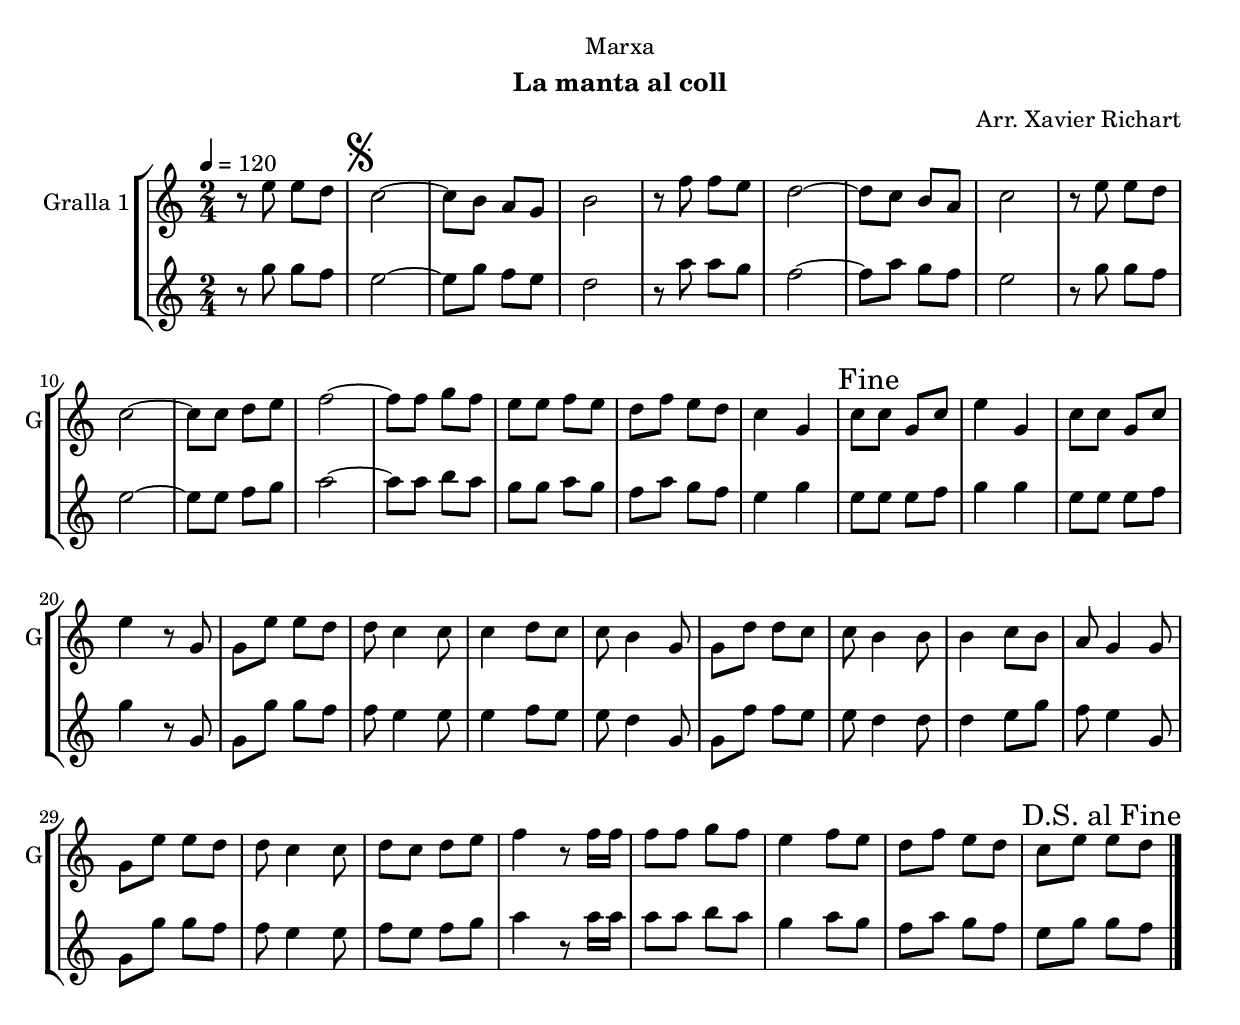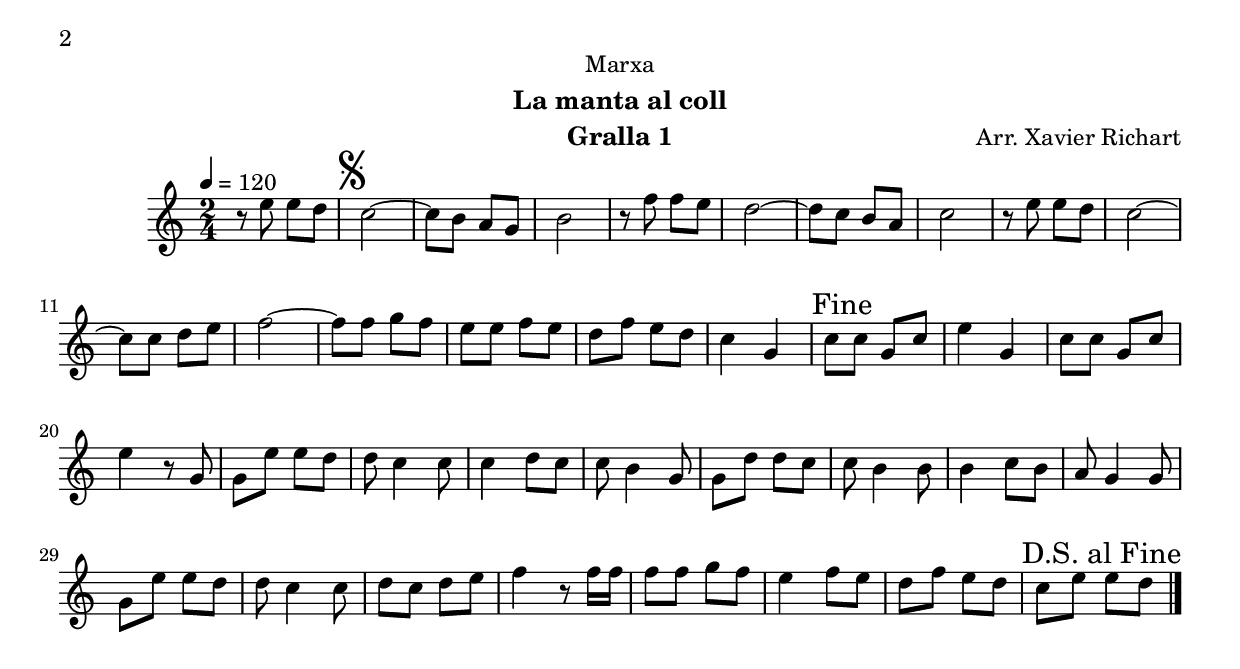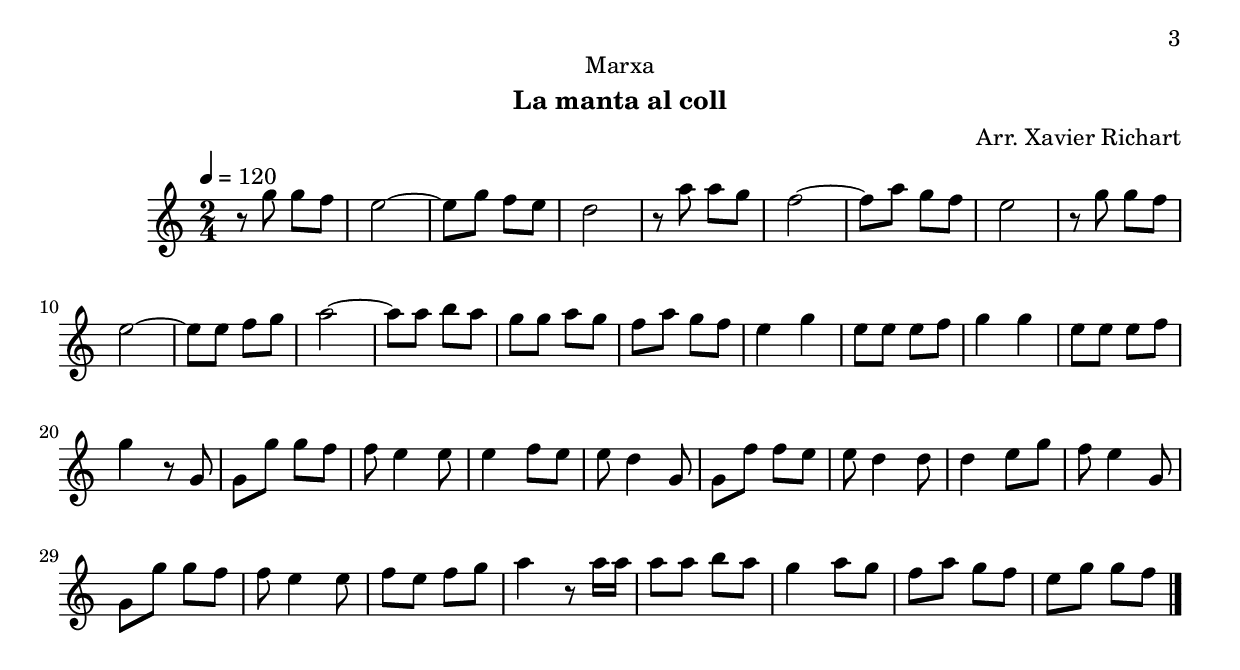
\version "2.16.2"

\header {
  dedication="Marxa"
  title=""
  subtitle="La manta al coll"
  subsubtitle=""
  poet=""
  meter=""
  piece=""
  composer="Arr. Xavier Richart"
  arranger=""
  opus=""
  instrument=""
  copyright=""
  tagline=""
}

liniaroAa =
\relative e''
{
  \tempo 4=120
  \clef treble
  \key c \major
  \time 2/4
  r8 e e d  |
  \mark \markup {\musicglyph #"scripts.segno"} c2 ~  |
  c8 b a g  |
  b2  |
  %05
  r8 f' f e  |
  d2 ~  |
  d8 c b a  |
  c2  |
  r8 e e d  |
  %10
  c2 ~  |
  c8 c d e  |
  f2 ~  |
  f8 f g f  |
  e8 e f e  |
  %15
  d8 f e d  |
  c4 g  |
  \mark "Fine" c8 c g c  |
  e4 g,  |
  c8 c g c  |
  %20
  e4 r8 g,  |
  g8 e' e d  |
  d8 c4 c8  |
  c4 d8 c  |
  c8 b4 g8  |
  %25
  g8 d' d c  |
  c8 b4 b8  |
  b4 c8 b  |
  a8 g4 g8  |
  g8 e' e d  |
  %30
  d8 c4 c8  |
  d8 c d e  |
  f4 r8 f16 f  |
  f8 f g f  |
  e4 f8 e  |
  %35
  d8 f e d  |
  \mark "D.S. al Fine" c8 e e d  \bar "|."
}

liniaroAb =
\relative g''
{
  \tempo 4=120
  \clef treble
  \key c \major
  \time 2/4
  r8 g g f  |
  e2 ~  |
  e8 g f e  |
  d2  |
  %05
  r8 a' a g  |
  f2 ~  |
  f8 a g f  |
  e2  |
  r8 g g f  |
  %10
  e2 ~  |
  e8 e f g  |
  a2 ~  |
  a8 a b a  |
  g8 g a g  |
  %15
  f8 a g f  |
  e4 g  |
  e8 e e f  |
  g4 g  |
  e8 e e f  |
  %20
  g4 r8 g,  |
  g8 g' g f  |
  f8 e4 e8  |
  e4 f8 e  |
  e8 d4 g,8  |
  %25
  g8 f' f e  |
  e8 d4 d8  |
  d4 e8 g  |
  f8 e4 g,8  |
  g8 g' g f  |
  %30
  f8 e4 e8  |
  f8 e f g  |
  a4 r8 a16 a  |
  a8 a b a  |
  g4 a8 g  |
  %35
  f8 a g f  |
  e8 g g f  \bar "|."
}

\bookpart {
  \score {
    \new StaffGroup {
      \override Score.RehearsalMark #'self-alignment-X = #LEFT
      <<
        \new Staff \with {instrumentName = #"Gralla 1" shortInstrumentName = #"G"} \liniaroAa
        \new Staff \with {instrumentName = #"" shortInstrumentName = #" "} \liniaroAb
      >>
    }
    \layout {}
  }
  \score { \unfoldRepeats
    \new StaffGroup {
      \override Score.RehearsalMark #'self-alignment-X = #LEFT
      <<
        \new Staff \with {instrumentName = #"Gralla 1" shortInstrumentName = #"G"} \liniaroAa
        \new Staff \with {instrumentName = #"" shortInstrumentName = #" "} \liniaroAb
      >>
    }
    \midi {
      \set Staff.midiInstrument = "oboe"
      \set DrumStaff.midiInstrument = "drums"
    }
  }
}

\bookpart {
  \header {instrument="Gralla 1"}
  \score {
    \new StaffGroup {
      \override Score.RehearsalMark #'self-alignment-X = #LEFT
      <<
        \new Staff \liniaroAa
      >>
    }
    \layout {}
  }
  \score { \unfoldRepeats
    \new StaffGroup {
      \override Score.RehearsalMark #'self-alignment-X = #LEFT
      <<
        \new Staff \liniaroAa
      >>
    }
    \midi {
      \set Staff.midiInstrument = "oboe"
      \set DrumStaff.midiInstrument = "drums"
    }
  }
}

\bookpart {
  \header {instrument=""}
  \score {
    \new StaffGroup {
      \override Score.RehearsalMark #'self-alignment-X = #LEFT
      <<
        \new Staff \liniaroAb
      >>
    }
    \layout {}
  }
  \score { \unfoldRepeats
    \new StaffGroup {
      \override Score.RehearsalMark #'self-alignment-X = #LEFT
      <<
        \new Staff \liniaroAb
      >>
    }
    \midi {
      \set Staff.midiInstrument = "oboe"
      \set DrumStaff.midiInstrument = "drums"
    }
  }
}

